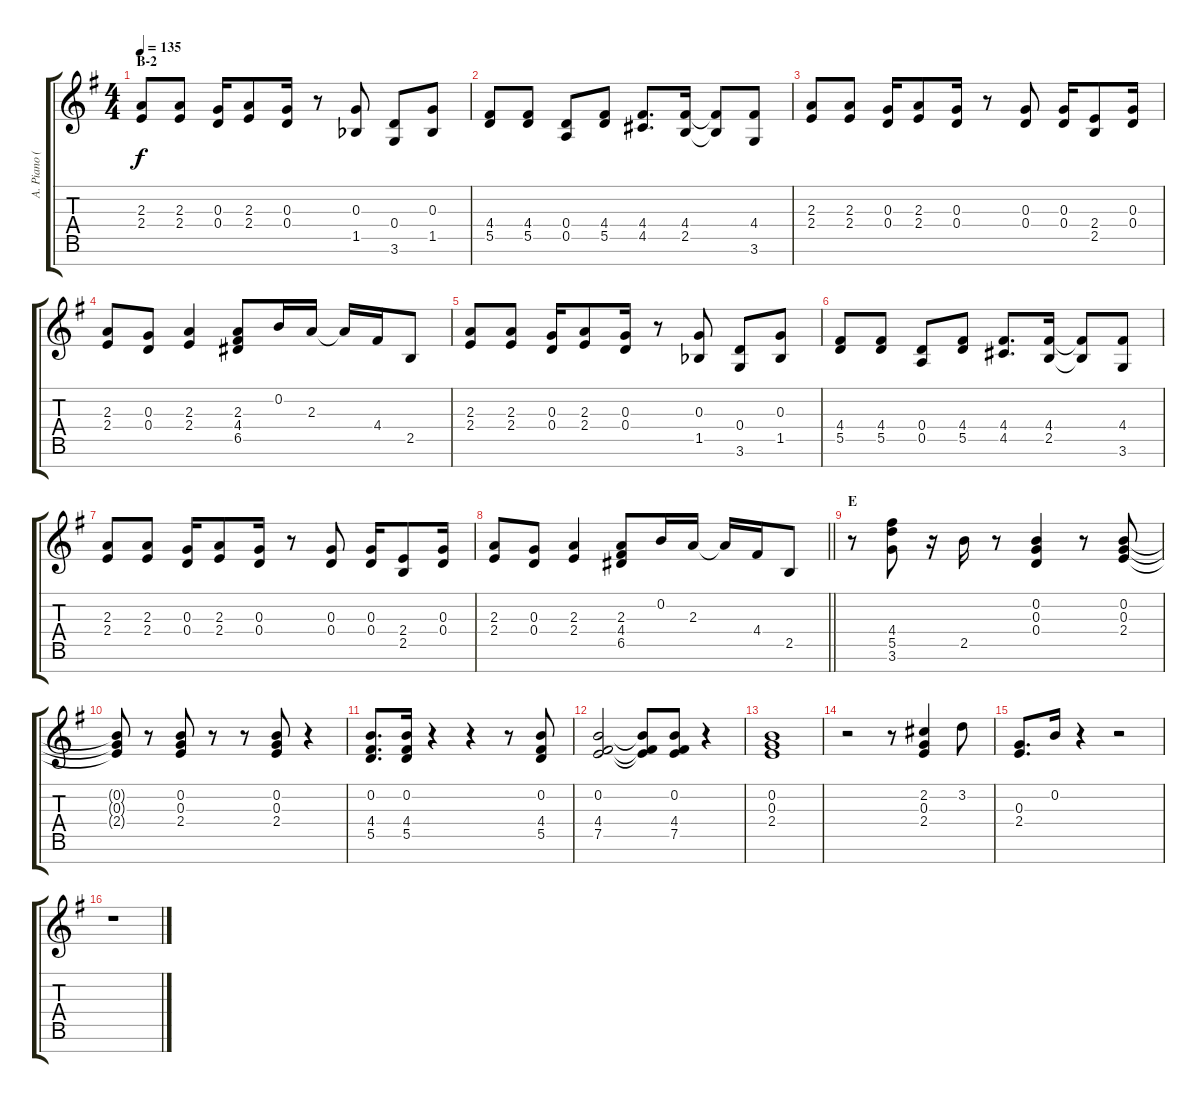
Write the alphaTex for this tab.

\track ("A. Piano (Right Hand)" "A. Piano (") {instrument acousticgrandpiano}
\staff {score tabs}
\tuning (E5 B4 G4 D4 A3 E3 B2) {hide}
\ts (4 4)
\section ("" "B-2")
\tempo 135
\clef g2
\ks g
(2.3 2.4).8{dy f} (2.3 2.4).8 (0.3 0.4).16 (2.3 2.4).8 (0.3 0.4).16 r.8 (0.3 1.5{acc b}).8 (0.4 3.6).8 (0.3 1.5{acc b}).8 |
(4.4 5.5).8 (4.4 5.5).8 (0.4 0.5).8 (4.4 5.5).8 (4.4 4.5).8{d} (4.4 2.5).16 (4.4{t} 2.5{t}).8 (4.4 3.6).8 |
(2.3 2.4).8 (2.3 2.4).8 (0.3 0.4).16 (2.3 2.4).8 (0.3 0.4).16 r.8 (0.3 0.4).8 (0.3 0.4).16 (2.4 2.5).8 (0.3 0.4).16 |
(2.3 2.4).8 (0.3 0.4).8 (2.3 2.4).4 (2.3 4.4 6.5).8 0.2.16 2.3.16 2.3{t}.16 4.4.16 2.5.8 |
(2.3 2.4).8 (2.3 2.4).8 (0.3 0.4).16 (2.3 2.4).8 (0.3 0.4).16 r.8 (0.3 1.5{acc b}).8 (0.4 3.6).8 (0.3 1.5{acc b}).8 |
(4.4 5.5).8 (4.4 5.5).8 (0.4 0.5).8 (4.4 5.5).8 (4.4 4.5).8{d} (4.4 2.5).16 (4.4{t} 2.5{t}).8 (4.4 3.6).8 |
(2.3 2.4).8 (2.3 2.4).8 (0.3 0.4).16 (2.3 2.4).8 (0.3 0.4).16 r.8 (0.3 0.4).8 (0.3 0.4).16 (2.4 2.5).8 (0.3 0.4).16 |
\barLineRight lightlight
(2.3 2.4).8 (0.3 0.4).8 (2.3 2.4).4 (2.3 4.4 6.5).8 0.2.16 2.3.16 2.3{t}.16 4.4.16 2.5.8 |
\section ("" "E")
r.8{ot 8vb} (4.4 5.5 3.6).8{ot 8vb} r.16{ot 8vb} 2.5.16{ot 8vb} r.8 (0.2 0.3 0.4).4 r.8 (0.2 0.3 2.4).8 |
(0.2{t} 0.3{t} 2.4{t}).8 r.8 (0.2 0.3 2.4).8 r.8 r.8 (0.2 0.3 2.4).8 r.4 |
(0.2 4.4 5.5).8{d} (0.2 4.4 5.5).16 r.4 r.4 r.8 (0.2 4.4 5.5).8 |
(0.2 4.4 7.5).2 (0.2{t} 4.4{t} 7.5{t}).8 (0.2 4.4 7.5).8 r.4 |
(0.2 0.3 2.4).1 |
r.2 r.8 (2.2 0.3 2.4).4 3.2.8 |
(0.3 2.4).8{d} 0.2.16 r.4 r.2 |
r.1
